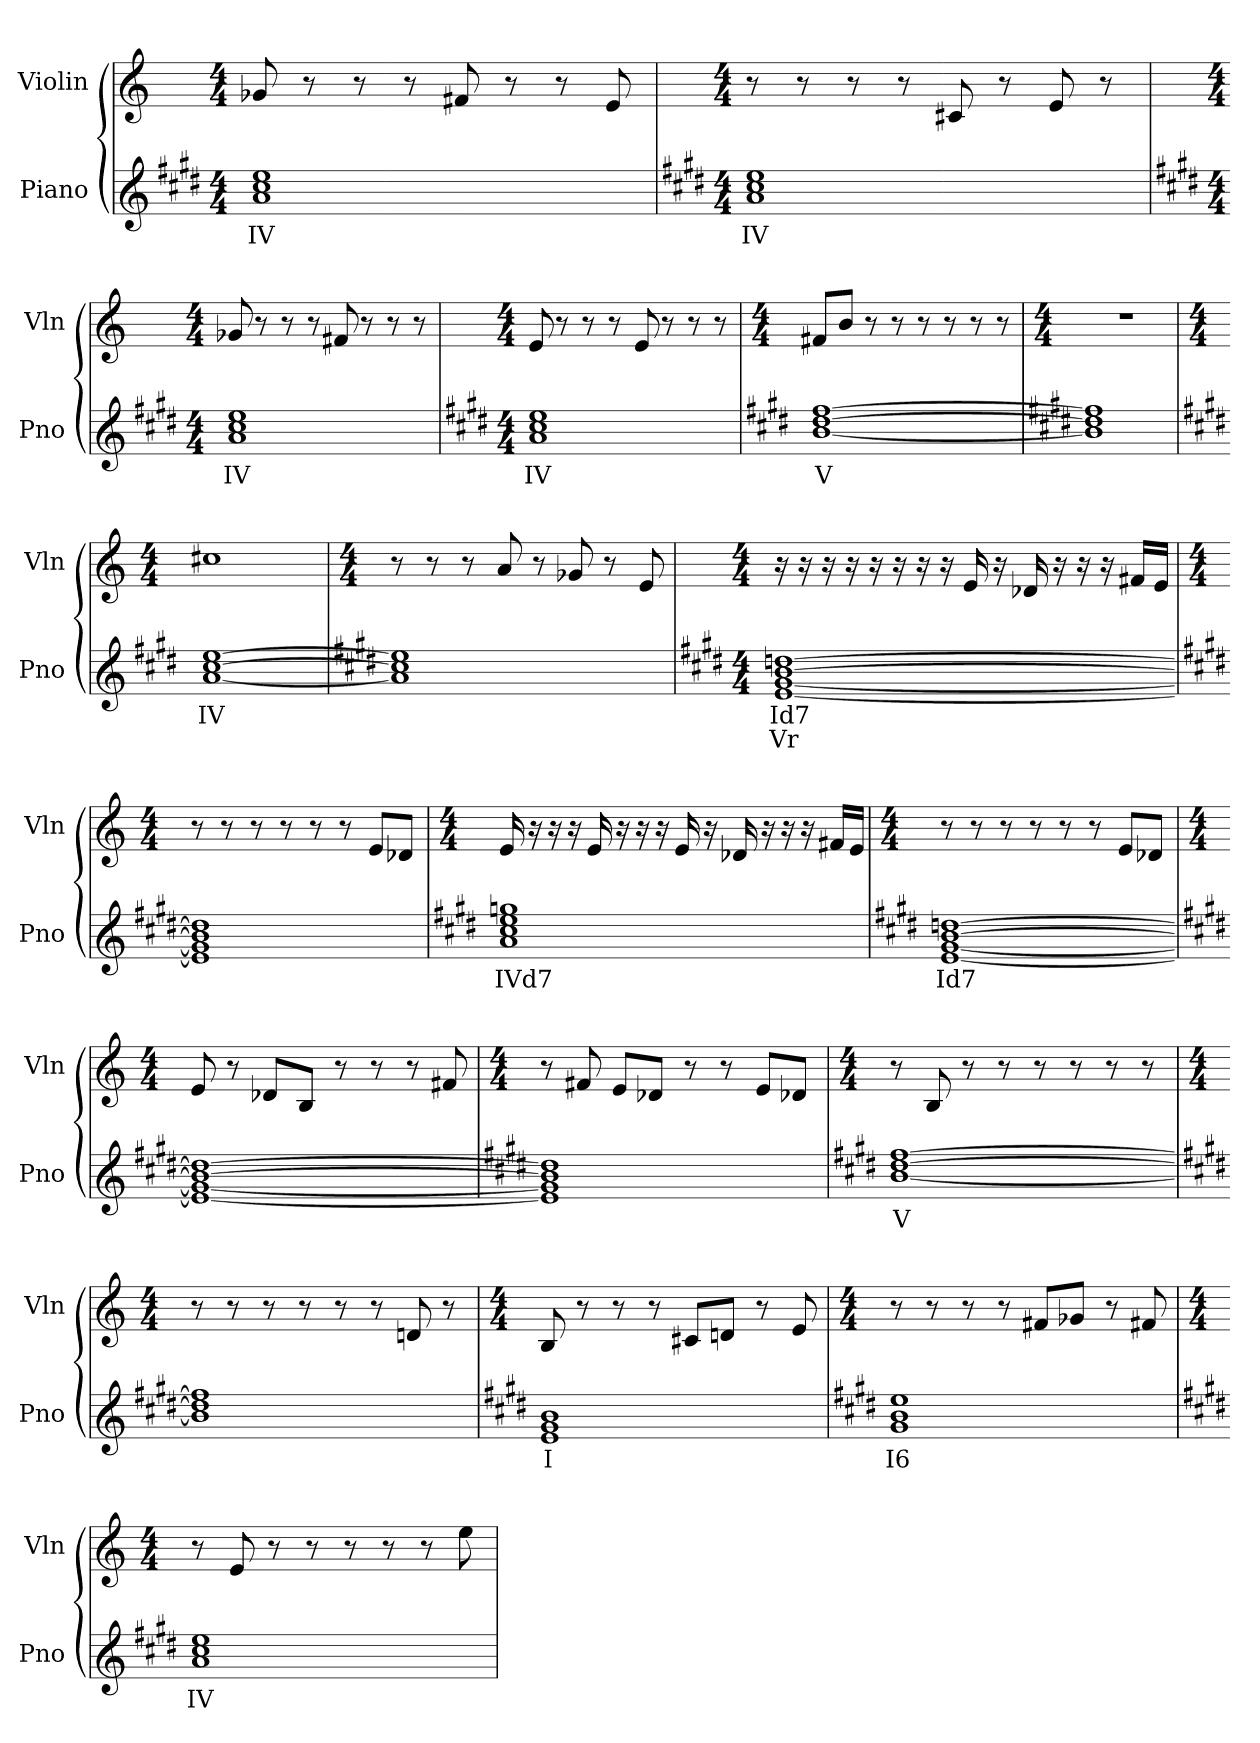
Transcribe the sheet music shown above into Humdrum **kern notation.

**kern	**text	**text	**kern
*part2	*part2	*part2	*part1
*staff2	*staff2	*staff2	*staff1
*I"Piano	*	*	*I"Violin
*I'Pno	*	*	*I'Vln
*k[f#c#g#d#]	*	*	*
*E:	*	*	*
*M4/4	*	*	*M4/4
=	=	=	=
1a 1cc# 1ee	IV	.	8g-X
.	.	.	8r
.	.	.	8r
.	.	.	8r
.	.	.	8f#X
.	.	.	8r
.	.	.	8r
.	.	.	8e
=	=	=	=
*k[f#c#g#d#]	*	*	*
*E:	*	*	*
*M4/4	*	*	*M4/4
1a 1cc# 1ee	IV	.	8r
.	.	.	8r
.	.	.	8r
.	.	.	8r
.	.	.	8c#X
.	.	.	8r
.	.	.	8e
.	.	.	8r
=	=	=	=
*k[f#c#g#d#]	*	*	*
*E:	*	*	*
*M4/4	*	*	*M4/4
1a 1cc# 1ee	IV	.	8g-X
.	.	.	8r
.	.	.	8r
.	.	.	8r
.	.	.	8f#X
.	.	.	8r
.	.	.	8r
.	.	.	8r
=	=	=	=
*k[f#c#g#d#]	*	*	*
*E:	*	*	*
*M4/4	*	*	*M4/4
1a 1cc# 1ee	IV	.	8e
.	.	.	8r
.	.	.	8r
.	.	.	8r
.	.	.	8e
.	.	.	8r
.	.	.	8r
.	.	.	8r
=	=	=	=
*k[f#c#g#d#]	*	*	*
*E:	*	*	*
*	*	*	*M4/4
[1b [1dd# [1ff#	V	.	8f#XL
.	.	.	8bJ
.	.	.	8r
.	.	.	8r
.	.	.	8r
.	.	.	8r
.	.	.	8r
.	.	.	8r
=	=	=	=
*k[f#c#g#d#]	*	*	*
*E:	*	*	*
*	*	*	*M4/4
1b] 1dd#] 1ff#]	.	.	1r
=	=	=	=
*k[f#c#g#d#]	*	*	*
*E:	*	*	*
*	*	*	*M4/4
[1a [1cc# [1ee	IV	.	1cc#X
=	=	=	=
*k[f#c#g#d#]	*	*	*
*E:	*	*	*
*	*	*	*M4/4
1a] 1cc#] 1ee]	.	.	8r
.	.	.	8r
.	.	.	8r
.	.	.	8a
.	.	.	8r
.	.	.	8g-X
.	.	.	8r
.	.	.	8e
=	=	=	=
*k[f#c#g#d#]	*	*	*
*E:	*	*	*
*M4/4	*	*	*M4/4
[1e [1g# [1b [1ddn	Id7	Vr	16r
.	.	.	16r
.	.	.	16r
.	.	.	16r
.	.	.	16r
.	.	.	16r
.	.	.	16r
.	.	.	16r
.	.	.	16e
.	.	.	16r
.	.	.	16d-X
.	.	.	16r
.	.	.	16r
.	.	.	16r
.	.	.	16f#XLL
.	.	.	16eJJ
=	=	=	=
*k[f#c#g#d#]	*	*	*
*E:	*	*	*
*	*	*	*M4/4
1e] 1g#] 1b] 1ddn]	.	.	8r
.	.	.	8r
.	.	.	8r
.	.	.	8r
.	.	.	8r
.	.	.	8r
.	.	.	8eL
.	.	.	8d-XJ
=	=	=	=
*k[f#c#g#d#]	*	*	*
*E:	*	*	*
*	*	*	*M4/4
1a 1cc# 1ee 1ggn	IVd7	.	16e
.	.	.	16r
.	.	.	16r
.	.	.	16r
.	.	.	16e
.	.	.	16r
.	.	.	16r
.	.	.	16r
.	.	.	16e
.	.	.	16r
.	.	.	16d-X
.	.	.	16r
.	.	.	16r
.	.	.	16r
.	.	.	16f#XLL
.	.	.	16eJJ
=	=	=	=
*k[f#c#g#d#]	*	*	*
*E:	*	*	*
*	*	*	*M4/4
[1e [1g# [1b [1ddn	Id7	.	8r
.	.	.	8r
.	.	.	8r
.	.	.	8r
.	.	.	8r
.	.	.	8r
.	.	.	8eL
.	.	.	8d-XJ
=	=	=	=
*k[f#c#g#d#]	*	*	*
*E:	*	*	*
*	*	*	*M4/4
1e_ 1g#_ 1b_ 1ddn_	.	.	8e
.	.	.	8r
.	.	.	8d-XL
.	.	.	8BJ
.	.	.	8r
.	.	.	8r
.	.	.	8r
.	.	.	8f#X
=	=	=	=
*k[f#c#g#d#]	*	*	*
*E:	*	*	*
*	*	*	*M4/4
1e] 1g#] 1b] 1ddn]	.	.	8r
.	.	.	8f#X
.	.	.	8eL
.	.	.	8d-XJ
.	.	.	8r
.	.	.	8r
.	.	.	8eL
.	.	.	8d-XJ
=	=	=	=
*k[f#c#g#d#]	*	*	*
*E:	*	*	*
*	*	*	*M4/4
[1b [1dd# [1ff#	V	.	8r
.	.	.	8B
.	.	.	8r
.	.	.	8r
.	.	.	8r
.	.	.	8r
.	.	.	8r
.	.	.	8r
=	=	=	=
*k[f#c#g#d#]	*	*	*
*E:	*	*	*
*	*	*	*M4/4
1b] 1dd#] 1ff#]	.	.	8r
.	.	.	8r
.	.	.	8r
.	.	.	8r
.	.	.	8r
.	.	.	8r
.	.	.	8dn
.	.	.	8r
=	=	=	=
*k[f#c#g#d#]	*	*	*
*E:	*	*	*
*	*	*	*M4/4
1e 1g# 1b	I	.	8B
.	.	.	8r
.	.	.	8r
.	.	.	8r
.	.	.	8c#XL
.	.	.	8dnJ
.	.	.	8r
.	.	.	8e
=	=	=	=
*k[f#c#g#d#]	*	*	*
*E:	*	*	*
*	*	*	*M4/4
1g# 1b 1ee	I6	.	8r
.	.	.	8r
.	.	.	8r
.	.	.	8r
.	.	.	8f#XL
.	.	.	8g-XJ
.	.	.	8r
.	.	.	8f#X
=	=	=	=
*k[f#c#g#d#]	*	*	*
*E:	*	*	*
*	*	*	*M4/4
1a 1cc# 1ee	IV	.	8r
.	.	.	8e
.	.	.	8r
.	.	.	8r
.	.	.	8r
.	.	.	8r
.	.	.	8r
.	.	.	8ee
=	=	=	=
*-	*-	*-	*-
